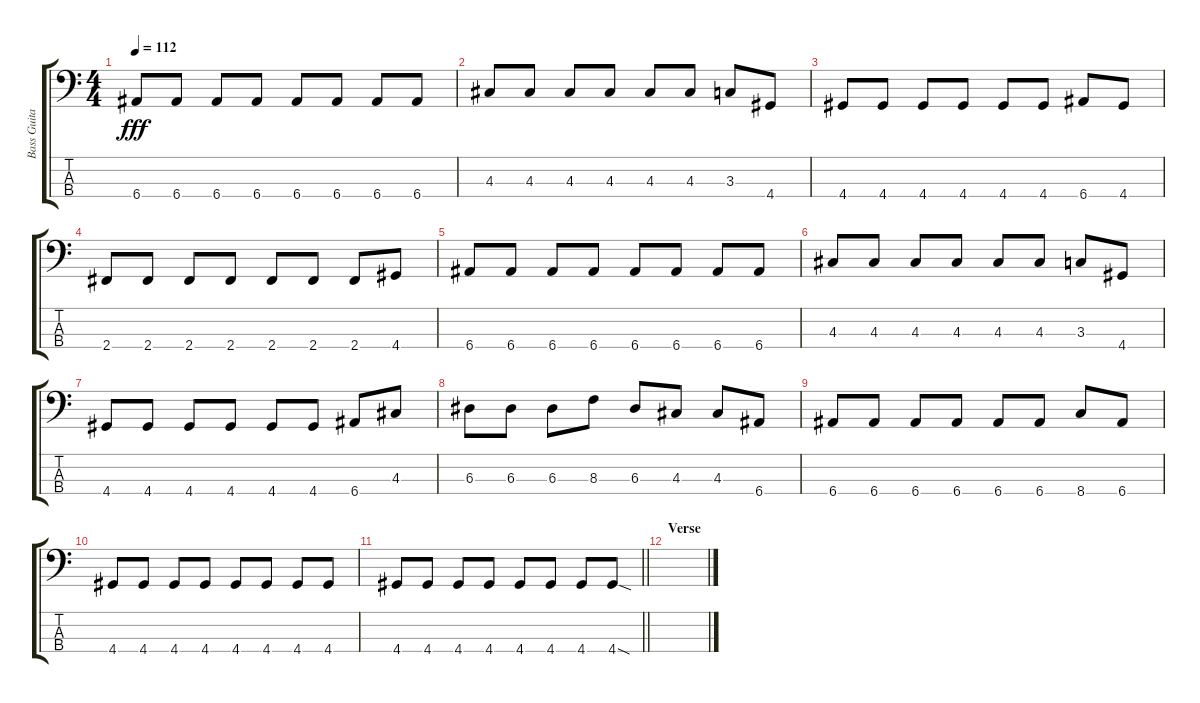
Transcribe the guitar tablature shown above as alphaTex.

\track ("Bass Guitar" "Bass Guita") {instrument electricbassfinger}
\staff {score tabs}
\tuning (G2 D2 A1 E1) {hide}
\ts (4 4)
\tempo 112
\clef f4
\ks c
6.4.8{dy fff} 6.4.8 6.4.8 6.4.8 6.4.8 6.4.8 6.4.8 6.4.8 |
4.3.8 4.3.8 4.3.8 4.3.8 4.3.8 4.3.8 3.3.8 4.4.8 |
4.4.8 4.4.8 4.4.8 4.4.8 4.4.8 4.4.8 6.4.8 4.4.8 |
2.4.8 2.4.8 2.4.8 2.4.8 2.4.8 2.4.8 2.4.8 4.4.8 |
6.4.8 6.4.8 6.4.8 6.4.8 6.4.8 6.4.8 6.4.8 6.4.8 |
4.3.8 4.3.8 4.3.8 4.3.8 4.3.8 4.3.8 3.3.8 4.4.8 |
4.4.8 4.4.8 4.4.8 4.4.8 4.4.8 4.4.8 6.4.8 4.3.8 |
6.3.8 6.3.8 6.3.8 8.3.8 6.3.8 4.3.8 4.3.8 6.4.8 |
6.4.8 6.4.8 6.4.8 6.4.8 6.4.8 6.4.8 8.4.8 6.4.8 |
4.4.8 4.4.8 4.4.8 4.4.8 4.4.8 4.4.8 4.4.8 4.4.8 |
\barLineRight lightlight
4.4.8 4.4.8 4.4.8 4.4.8 4.4.8 4.4.8 4.4.8 4.4{sod}.8 |
\section ("" "Verse")
